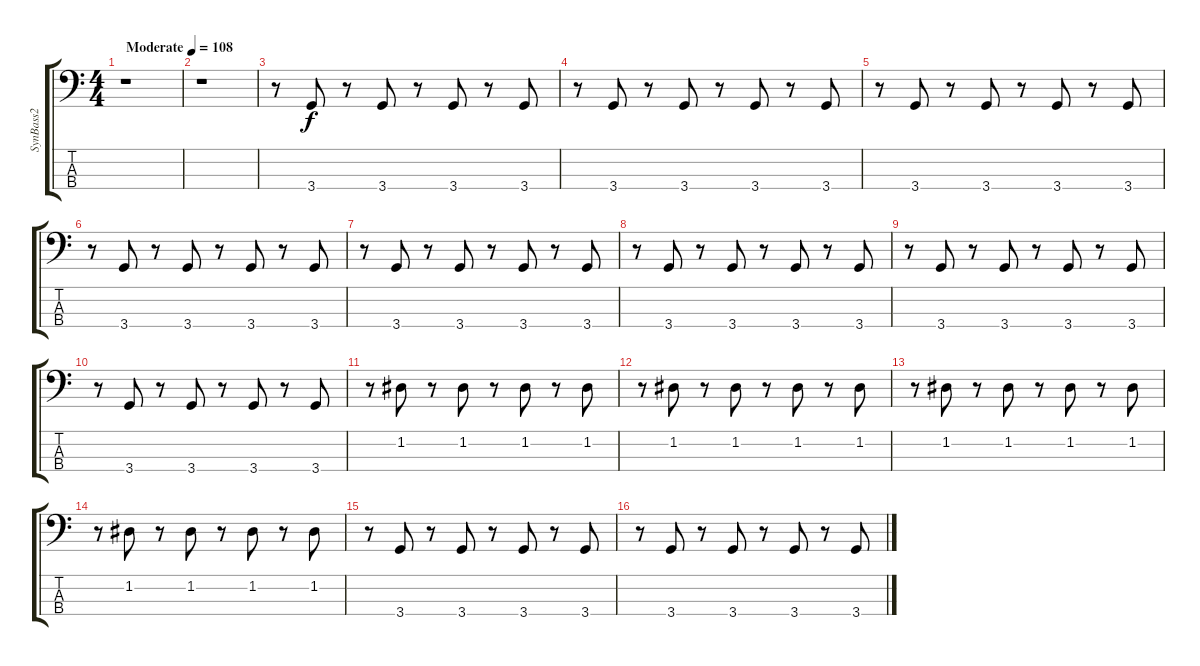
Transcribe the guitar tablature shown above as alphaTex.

\track ("SynBass2" "SynBass2") {instrument synthbass2}
\staff {score tabs}
\tuning (G2 D2 A1 E1) {hide}
\ts (4 4)
\tempo (108 "Moderate")
\clef f4
\ks c
r.1{dy f instrument synthbass2} |
r.1 |
r.8 3.4.8 r.8 3.4.8 r.8 3.4.8 r.8 3.4.8 |
r.8 3.4.8 r.8 3.4.8 r.8 3.4.8 r.8 3.4.8 |
r.8 3.4.8 r.8 3.4.8 r.8 3.4.8 r.8 3.4.8 |
r.8 3.4.8 r.8 3.4.8 r.8 3.4.8 r.8 3.4.8 |
r.8 3.4.8 r.8 3.4.8 r.8 3.4.8 r.8 3.4.8 |
r.8 3.4.8 r.8 3.4.8 r.8 3.4.8 r.8 3.4.8 |
r.8 3.4.8 r.8 3.4.8 r.8 3.4.8 r.8 3.4.8 |
r.8 3.4.8 r.8 3.4.8 r.8 3.4.8 r.8 3.4.8 |
r.8 1.2.8 r.8 1.2.8 r.8 1.2.8 r.8 1.2.8 |
r.8 1.2.8 r.8 1.2.8 r.8 1.2.8 r.8 1.2.8 |
r.8 1.2.8 r.8 1.2.8 r.8 1.2.8 r.8 1.2.8 |
r.8 1.2.8 r.8 1.2.8 r.8 1.2.8 r.8 1.2.8 |
r.8 3.4.8 r.8 3.4.8 r.8 3.4.8 r.8 3.4.8 |
r.8 3.4.8 r.8 3.4.8 r.8 3.4.8 r.8 3.4.8
